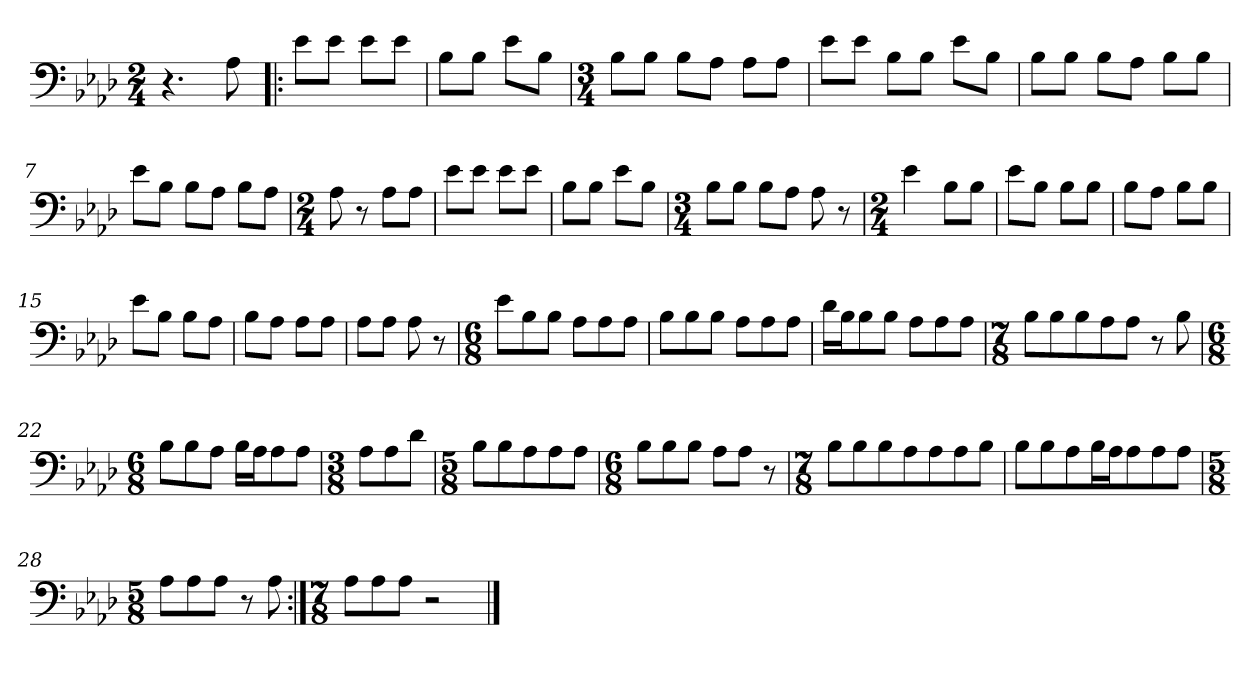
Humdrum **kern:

**kern
*part1
*staff1
*clefF4
*k[b-e-a-d-]
*M2/4
=1
4.r
8A-\
=2!|:
8e-\L
8e-\J
8e-\L
8e-\J
=3
8B-\L
8B-\J
8e-\L
8B-\J
=4
*M3/4
8B-\L
8B-\J
8B-\L
8A-\J
8A-\L
8A-\J
=5
8e-\L
8e-\J
8B-\L
8B-\J
8e-\L
8B-\J
=6
8B-\L
8B-\J
8B-\L
8A-\J
8B-\L
8B-\J
=7
8e-\L
8B-\J
8B-\L
8A-\J
8B-\L
8A-\J
=8
*M2/4
8A-\
8r
8A-\L
8A-\J
=9
8e-\L
8e-\J
8e-\L
8e-\J
=10
8B-\L
8B-\J
8e-\L
8B-\J
=11
*M3/4
8B-\L
8B-\J
8B-\L
8A-\J
8A-\
8r
=12
*M2/4
4e-\
8B-\L
8B-\J
=13
8e-\L
8B-\J
8B-\L
8B-\J
=14
8B-\L
8A-\J
8B-\L
8B-\J
=15
8e-\L
8B-\J
8B-\L
8A-\J
=16
8B-\L
8A-\J
8A-\L
8A-\J
=17
8A-\L
8A-\J
8A-\
8r
=18
*M6/8
8e-\L
8B-\
8B-\J
8A-\L
8A-\
8A-\J
=19
8B-\L
8B-\
8B-\J
8A-\L
8A-\
8A-\J
=20
16d-\LL
16B-\J
8B-\
8B-\J
8A-\L
8A-\
8A-\J
=21
*M7/8
8B-\L
8B-\
8B-\
8A-\
8A-\J
8r
8B-\
=22
*M6/8
8B-\L
8B-\
8A-\J
16B-\LL
16A-\J
8A-\
8A-\J
=23
*M3/8
8A-\L
8A-\
8d-\J
=24
*M5/8
8B-\L
8B-\
8A-\
8A-\
8A-\J
=25
*M6/8
8B-\L
8B-\
8B-\J
8A-\L
8A-\J
8r
=26
*M7/8
8B-\L
8B-\
8B-\
8A-\
8A-\
8A-\
8B-\J
=27
8B-\L
8B-\
8A-\
16B-\L
16A-\J
8A-\
8A-\
8A-\J
=28
*M5/8
8A-\L
8A-\
8A-\J
8r
8A-\
=:|!
*M7/8
8A-\L
8A-\
8A-\J
2r
==
*-
